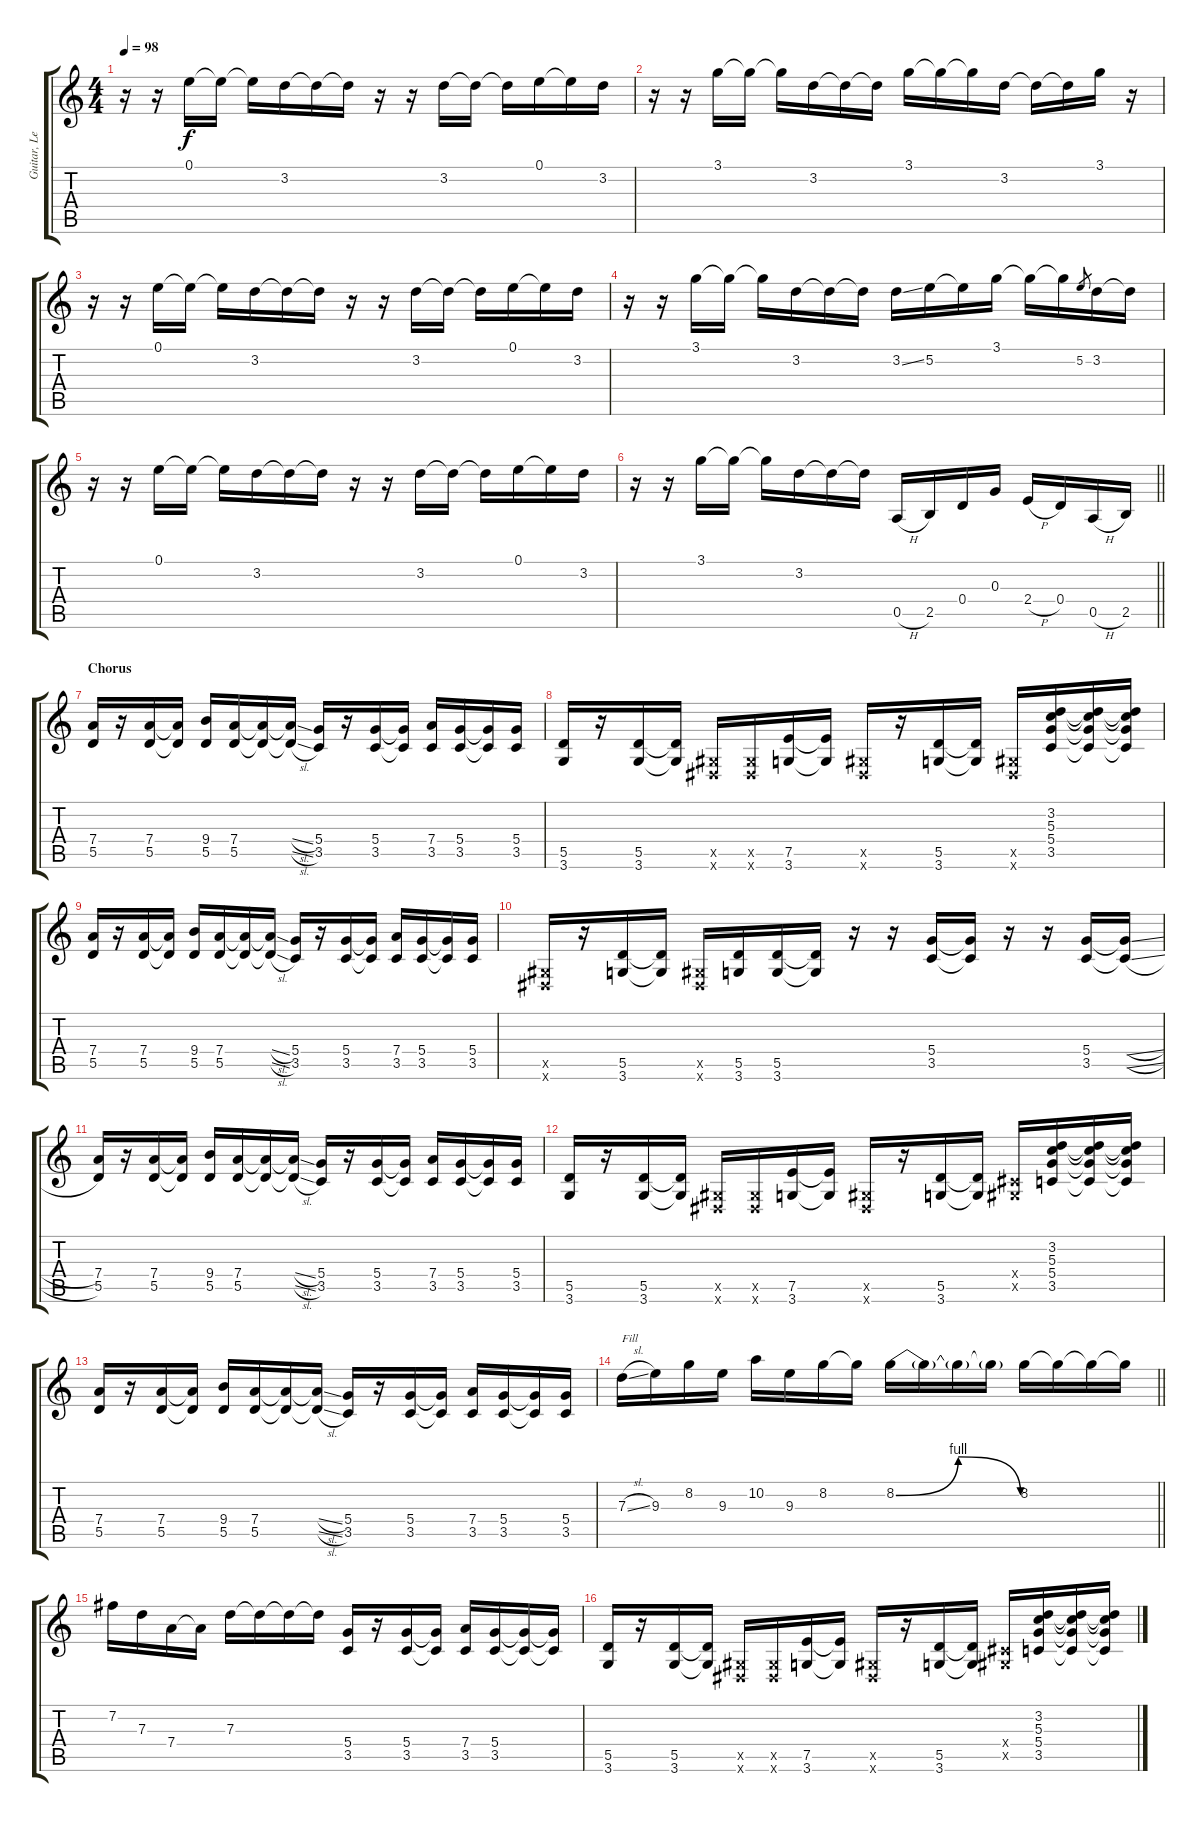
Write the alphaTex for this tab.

\track ("Guitar, Lead" "Guitar, Le") {instrument overdrivenguitar}
\staff {score tabs}
\tuning (E4 B3 G3 D3 A2 E2) {hide}
\ts (4 4)
\tempo 98
\clef g2
\ks c
r.16{dy f} r.16 0.1.16 0.1{t}.16 0.1{t}.16 3.2.16 3.2{t}.16 3.2{t}.16 r.16 r.16 3.2.16 3.2{t}.16 3.2{t}.16 0.1.16 0.1{t}.16 3.2.16 |
r.16 r.16 3.1.16 3.1{t}.16 3.1{t}.16 3.2.16 3.2{t}.16 3.2{t}.16 3.1.16 3.1{t}.16 3.1{t}.16 3.2.16 3.2{t}.16 3.2{t}.16 3.1.16 r.16 |
r.16 r.16 0.1.16 0.1{t}.16 0.1{t}.16 3.2.16 3.2{t}.16 3.2{t}.16 r.16 r.16 3.2.16 3.2{t}.16 3.2{t}.16 0.1.16 0.1{t}.16 3.2.16 |
r.16 r.16 3.1.16 3.1{t}.16 3.1{t}.16 3.2.16 3.2{t}.16 3.2{t}.16 3.2{ss}.16 5.2.16 5.2{t}.16 3.1.16 3.1{t}.16 3.1{t}.16 5.2.8{gr} 3.2.16 3.2{t}.16 |
r.16 r.16 0.1.16 0.1{t}.16 0.1{t}.16 3.2.16 3.2{t}.16 3.2{t}.16 r.16 r.16 3.2.16 3.2{t}.16 3.2{t}.16 0.1.16 0.1{t}.16 3.2.16 |
\barLineRight lightlight
r.16 r.16 3.1.16 3.1{t}.16 3.1{t}.16 3.2.16 3.2{t}.16 3.2{t}.16 0.5{h}.16 2.5.16 0.4.16 0.3.16 2.4{h}.16 0.4.16 0.5{h}.16 2.5.16 |
\section ("" "Chorus")
(7.4 5.5).16 r.16 (7.4 5.5).16 (7.4{t} 5.5{t}).16 (9.4 5.5).16 (7.4 5.5).16 (7.4{t} 5.5{t}).16 (7.4{sl t} 5.5{sl t}).16 (5.4 3.5).16 r.16 (5.4 3.5).16 (5.4{t} 3.5{t}).16 (7.4 3.5).16 (5.4 3.5).16 (5.4{t} 3.5{t}).16 (5.4 3.5).16 |
(5.5 3.6).16 r.16 (5.5 3.6).16 (5.5{t} 3.6{t}).16 (-1.5{x} -1.6{x}).16 (-1.5{x} -1.6{x}).16 (7.5 3.6).16 (7.5{t} 3.6{t}).16 (-1.5{x} -1.6{x}).16 r.16 (5.5 3.6).16 (5.5{t} 3.6{t}).16 (-1.5{x} -1.6{x}).16 (3.2 5.3 5.4 3.5).16 (3.2{t} 5.3{t} 5.4{t} 3.5{t}).16 (3.2{t} 5.3{t} 5.4{t} 3.5{t}).16 |
(7.4 5.5).16 r.16 (7.4 5.5).16 (7.4{t} 5.5{t}).16 (9.4 5.5).16 (7.4 5.5).16 (7.4{t} 5.5{t}).16 (7.4{sl t} 5.5{sl t}).16 (5.4 3.5).16 r.16 (5.4 3.5).16 (5.4{t} 3.5{t}).16 (7.4 3.5).16 (5.4 3.5).16 (5.4{t} 3.5{t}).16 (5.4 3.5).16 |
(-1.5{x} -1.6{x}).16 r.16 (5.5 3.6).16 (5.5{t} 3.6{t}).16 (-1.5{x} -1.6{x}).16 (5.5 3.6).16 (5.5 3.6).16 (5.5{t} 3.6{t}).16 r.16 r.16 (5.4 3.5).16 (5.4{t} 3.5{t}).16 r.16 r.16 (5.4 3.5).16 (5.4{sl t} 3.5{sl t}).16 |
(7.4 5.5).16 r.16 (7.4 5.5).16 (7.4{t} 5.5{t}).16 (9.4 5.5).16 (7.4 5.5).16 (7.4{t} 5.5{t}).16 (7.4{sl t} 5.5{sl t}).16 (5.4 3.5).16 r.16 (5.4 3.5).16 (5.4{t} 3.5{t}).16 (7.4 3.5).16 (5.4 3.5).16 (5.4{t} 3.5{t}).16 (5.4 3.5).16 |
(5.5 3.6).16 r.16 (5.5 3.6).16 (5.5{t} 3.6{t}).16 (-1.5{x} -1.6{x}).16 (-1.5{x} -1.6{x}).16 (7.5 3.6).16 (7.5{t} 3.6{t}).16 (-1.5{x} -1.6{x}).16 r.16 (5.5 3.6).16 (5.5{t} 3.6{t}).16 (-1.4{x} -1.5{x}).16 (3.2 5.3 5.4 3.5).16 (3.2{t} 5.3{t} 5.4{t} 3.5{t}).16 (3.2{t} 5.3{t} 5.4{t} 3.5{t}).16 |
(7.4 5.5).16 r.16 (7.4 5.5).16 (7.4{t} 5.5{t}).16 (9.4 5.5).16 (7.4 5.5).16 (7.4{t} 5.5{t}).16 (7.4{sl t} 5.5{sl t}).16 (5.4 3.5).16 r.16 (5.4 3.5).16 (5.4{t} 3.5{t}).16 (7.4 3.5).16 (5.4 3.5).16 (5.4{t} 3.5{t}).16 (5.4 3.5).16 |
\barLineRight lightlight
7.3{sl}.16{txt "Fill"} 9.3.16 8.2.16 9.3.16 10.2.16 9.3.16 8.2.16 8.2{t}.16 8.2{be (bendrelease 0 0 30 4 30 4 60 0)}.16 8.2{t}.16 8.2{t}.16 8.2{t}.16 8.2.16 8.2{t}.16 8.2{t}.16 8.2{t}.16 |
7.2.16 7.3.16 7.4.16 7.4{t}.16 7.3.16 7.3{t}.16 7.3{t}.16 7.3{t}.16 (5.4 3.5).16 r.16 (5.4 3.5).16 (5.4{t} 3.5{t}).16 (7.4 3.5).16 (5.4 3.5).16 (5.4{t} 3.5{t}).16 (5.4{t} 3.5{t}).16 |
(5.5 3.6).16 r.16 (5.5 3.6).16 (5.5{t} 3.6{t}).16 (-1.5{x} -1.6{x}).16 (-1.5{x} -1.6{x}).16 (7.5 3.6).16 (7.5{t} 3.6{t}).16 (-1.5{x} -1.6{x}).16 r.16 (5.5 3.6).16 (5.5{t} 3.6{t}).16 (-1.4{x} -1.5{x}).16 (3.2 5.3 5.4 3.5).16 (3.2{t} 5.3{t} 5.4{t} 3.5{t}).16 (3.2{t} 5.3{t} 5.4{t} 3.5{t}).16
